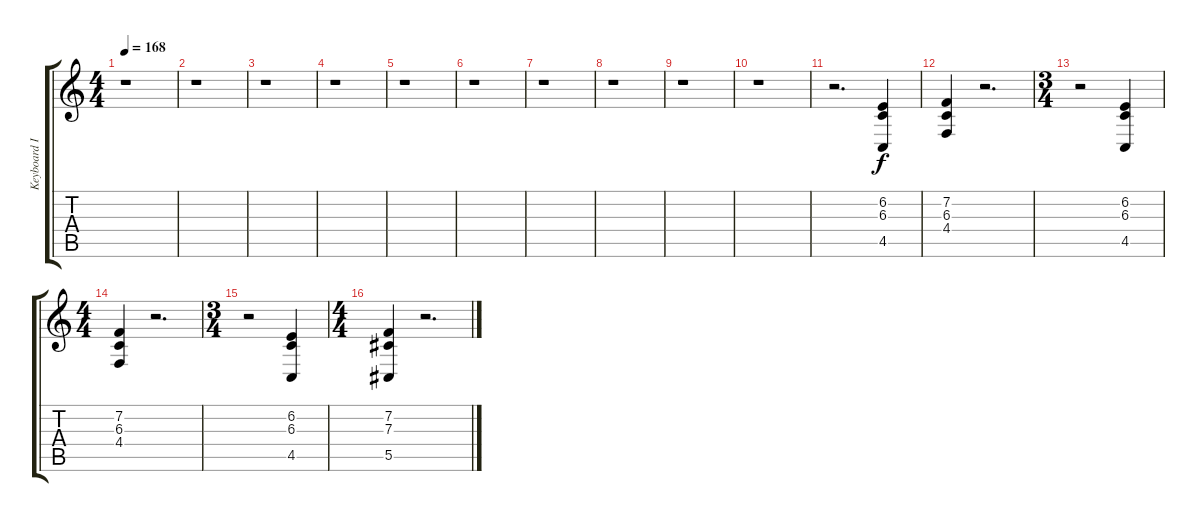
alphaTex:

\track ("Keyboard II" "Keyboard I") {instrument choiraahs}
\staff {score tabs}
\tuning (Eb4 Bb3 Gb3 Db3 Ab2 Eb2) {hide}
\ts (4 4)
\tempo 168
\clef g2
\ks c
r.1{dy f instrument choiraahs} |
r.1 |
r.1 |
r.1 |
r.1 |
r.1 |
r.1 |
r.1 |
r.1 |
r.1 |
r.2{d} (6.2 6.3 4.5).4 |
(7.2 6.3 4.4).4 r.2{d} |
\ts (3 4)
r.2 (6.2 6.3 4.5).4 |
\ts (4 4)
(7.2 6.3 4.4).4 r.2{d} |
\ts (3 4)
r.2 (6.2 6.3 4.5).4 |
\ts (4 4)
(7.2 7.3 5.5).4 r.2{d}
